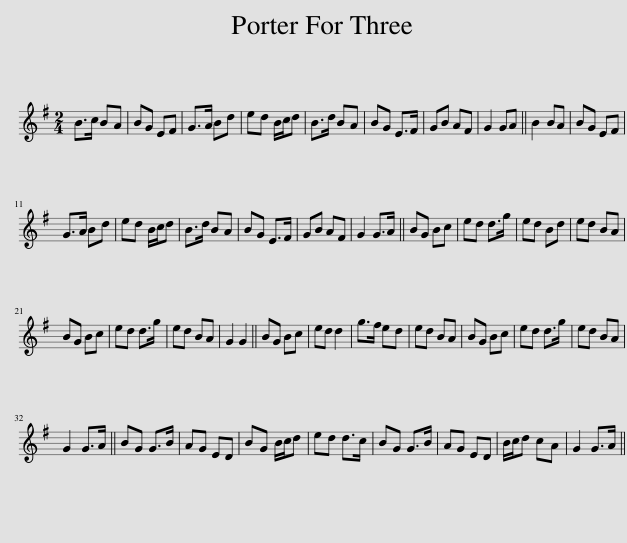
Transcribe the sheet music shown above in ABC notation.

X:1
L:1/8
M:2/4
I:linebreak $
K:G
V:1 treble
V:1
 B>c BA | BG EF | G>A Bd | ed B/c/d | B>d BA | %5
 BG E>F | GB AF | G2 GA || B2 BA | BG EF |$ %10
 G>A Bd | ed B/c/d | B>d BA | BG E>F | GB AF | %15
 G2 G>A || BG Bc | ed d>g | ed Bd | ed BA |$ %20
 BG Bc | ed d>g | ed BA | G2 G2 || BG Bc | %25
 ed d2 | g>f ed | ed BA | BG Bc | ed d>g | %30
 ed BA |$ G2 G>A || BG G>B | AG ED | BG B/c/d | %35
 ed d>c | BG G>B | AG ED | B/c/d cA | G2 G>A || %40
